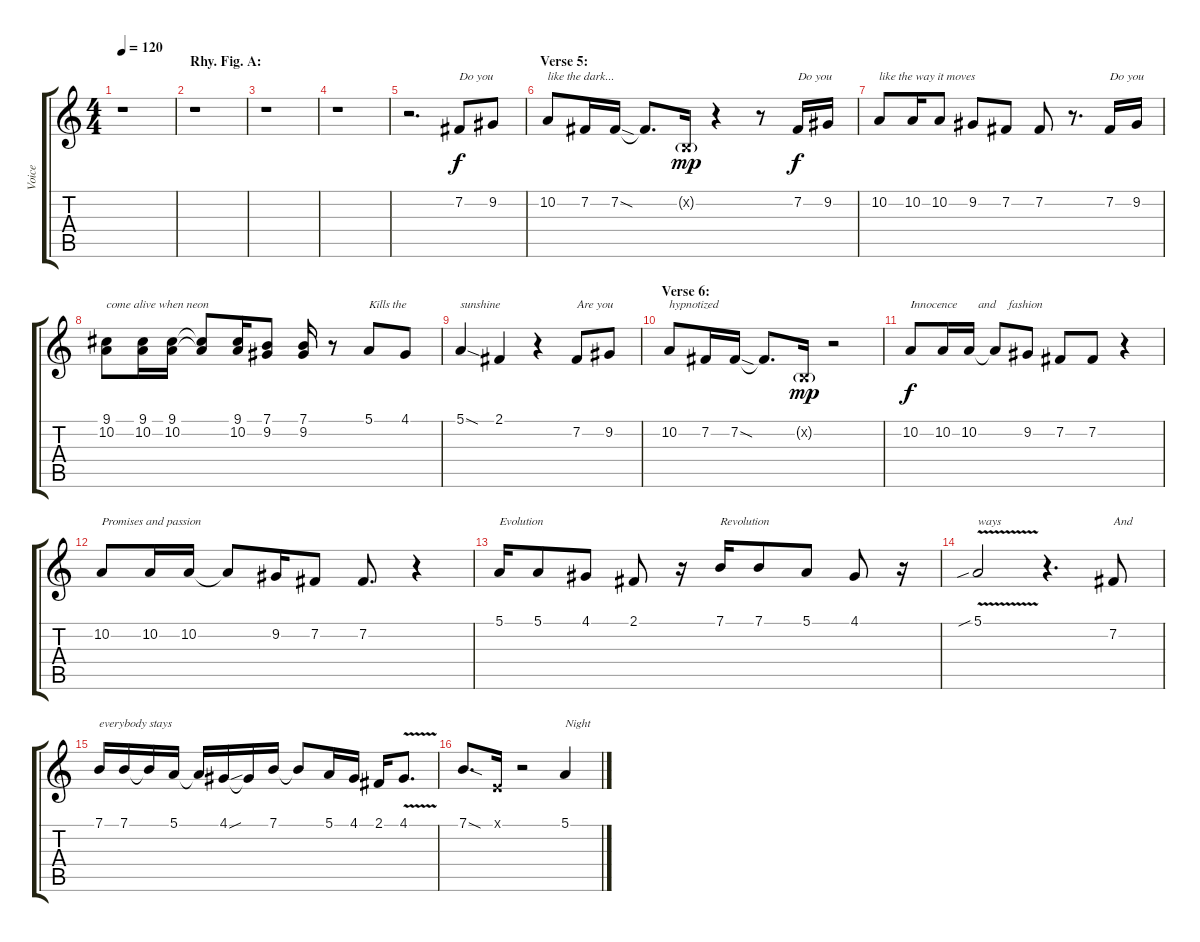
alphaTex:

\track ("Voice" "Voice") {instrument oboe}
\staff {score tabs}
\tuning (E4 B3 G3 D3 A2 E2) {hide}
\ts (4 4)
\tempo 120
\clef g2
\ks c
r.1{dy f} |
\section ("" "Rhy. Fig. A:")
r.1 |
r.1 |
r.1 |
r.2{d} 7.2.8{txt "Do you"} 9.2.8 |
\section ("" "Verse 5:")
10.2.8{txt "like the dark..."} 7.2.16 7.2{sod}.16 7.2{t}.8{d} 0.2{g x}.16{dy mp} r.4 r.8 7.2.16{txt "Do you" dy f} 9.2.16 |
10.2.8{txt "like the way it moves"} 10.2.16 10.2.8 9.2.8 7.2.8 7.2.8 r.8{d} 7.2.16{txt "Do you"} 9.2.16 |
(9.1 10.2).8{txt "come alive when neon"} (9.1 10.2).16 (9.1 10.2).16 (9.1{t} 10.2{t}).8 (9.1 10.2).16 (7.1 9.2).8 (7.1 9.2).16 r.8 5.1.8{txt "Kills the"} 4.1.8 |
5.1{sod}.4{txt "sunshine"} 2.1.4 r.4 7.2.8{txt "Are you"} 9.2.8 |
\section ("" "Verse 6:")
10.2.8{txt "hypnotized"} 7.2.16 7.2{sod}.16 7.2{t}.8{d} 0.2{g x}.16{dy mp} r.2 |
10.2.8{txt "Innocence       and    fashion" dy f} 10.2.16 10.2.16 10.2{t}.8 9.2.8 7.2.8 7.2.8 r.4 |
10.2.8{txt "Promises and passion"} 10.2.16 10.2.16 10.2{t}.8 9.2.16 7.2.8 7.2.8{d} r.4 |
5.1.16{txt "Evolution"} 5.1.8 4.1.8 2.1.8 r.16 7.1.16{txt "Revolution"} 7.1.8 5.1.8 4.1.8 r.16 |
5.1{v sib}.2{txt "ways"} r.4{d} 7.2.8{txt "And"} |
7.1.16{txt "everybody stays"} 7.1.16 7.1{t}.16 5.1.16 5.1{t}.16 4.1{sou}.16 4.1{t}.16 7.1.16 7.1{t}.8 5.1.16 4.1.16 2.1.16 4.1{v}.8{d} |
7.1{sod}.8{d} 0.1{x}.16 r.2 5.1.4{txt "Night"}
